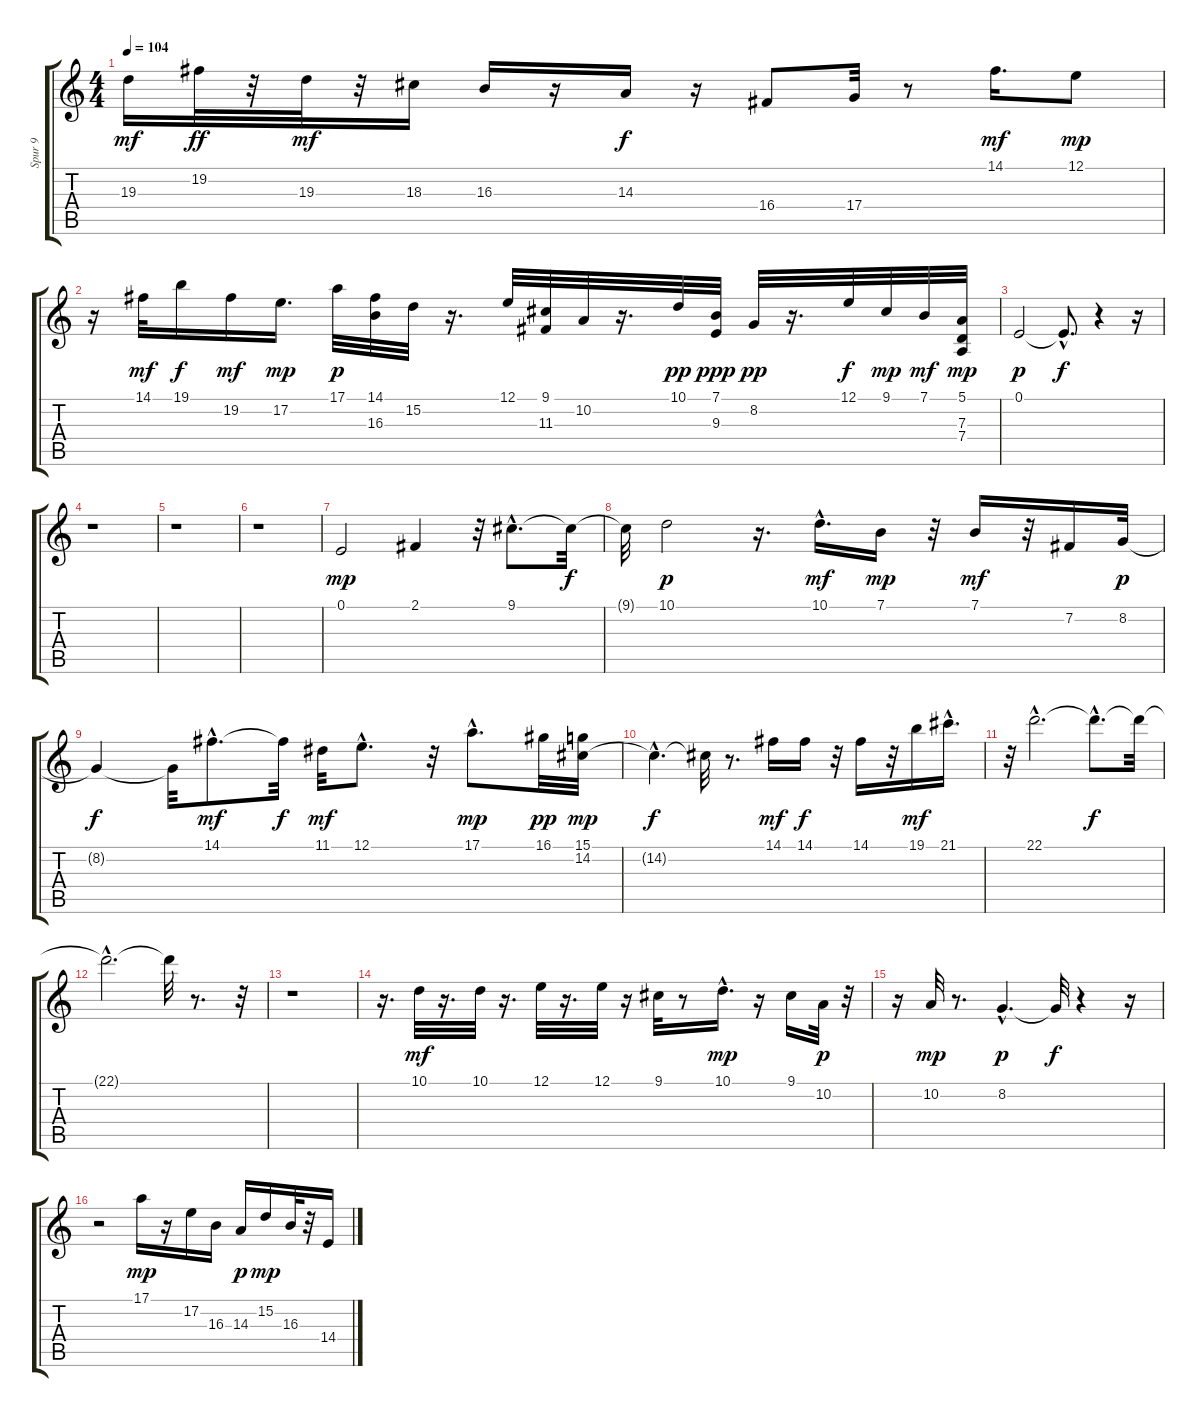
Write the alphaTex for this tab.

\track ("Spur 9" "Spur 9") {instrument sopranosax}
\staff {score tabs}
\tuning (E4 B3 G3 D3 A2 E2) {hide}
\ts (4 4)
\tempo 104
\clef g2
\ks c
19.3.16{dy mf} 19.2.32{dy ff} r.32 19.3.32{dy mf} r.32 18.3.16 16.3.16 r.16 14.3.16{dy f} r.16 16.4.8 17.4.32 r.8 14.1.16{d dy mf} 12.1.8{dy mp} |
r.16 14.1.32{dy mf} 19.1.16{dy f} 19.2.16{dy mf} 17.2.16{d dy mp} 17.1.32{dy p} (14.1 16.3).32 15.2.32 r.16{d} 12.1.32 (9.1 11.3).32 10.2.32 r.16{d} 10.1.32{dy pp} (7.1 9.3).32{dy ppp} 8.2.32{dy pp} r.16{d} 12.1.32{dy f} 9.1.32{dy mp} 7.1.32{dy mf} (5.1 7.3 7.4).32{dy mp} |
0.1.2{dy p} 0.1{hac t}.8{d dy f} r.4 r.16 |
r.1 |
r.1 |
r.1 |
0.1.2{dy mp} 2.1.4 r.32 9.1{hac}.8{d} 9.1{t}.32{dy f} |
9.1{t}.32 10.1.2{dy p} r.16{d} 10.1{hac}.16{d dy mf} 7.1.16{dy mp} r.32 7.1.16{dy mf} r.32 7.2.16 8.2.32{dy p} |
8.2{t}.4{dy f} 8.2{t}.32 14.1{hac}.8{d dy mf} 14.1{t}.32{dy f} 11.1.32{dy mf} 12.1{hac}.8{d} r.32 17.1{hac}.8{d dy mp} 16.1.32{dy pp} (15.1 14.2).32{dy mp} |
14.2{hac t}.4{d dy f} 14.2{t}.32 r.8{d} 14.1.16{dy mf} 14.1.16{dy f} r.32 14.1.16 r.32 19.1.16{dy mf} 21.1{hac}.16{d} |
r.32 22.1{hac}.2{d} 22.1{hac t}.8{d dy f} 22.1{t}.32 |
22.1{hac t}.2{d} 22.1{t}.32 r.8{d} r.32 |
r.1 |
r.16{d} 10.1.32{dy mf} r.16{d} 10.1.32 r.16{d} 12.1.32 r.16{d} 12.1.32 r.16 9.1.32 r.8 10.1{hac}.16{d dy mp} r.16 9.1.16 10.2.32{dy p} r.32 |
r.16 10.2.32{dy mp} r.8{d} 8.2{hac}.4{d dy p} 8.2{t}.32{dy f} r.4 r.16 |
r.2 17.1.16{dy mp} r.16 17.2.16 16.3.16 14.3.16{dy p} 15.2.16{dy mp} 16.3.32 r.32 14.4.16
